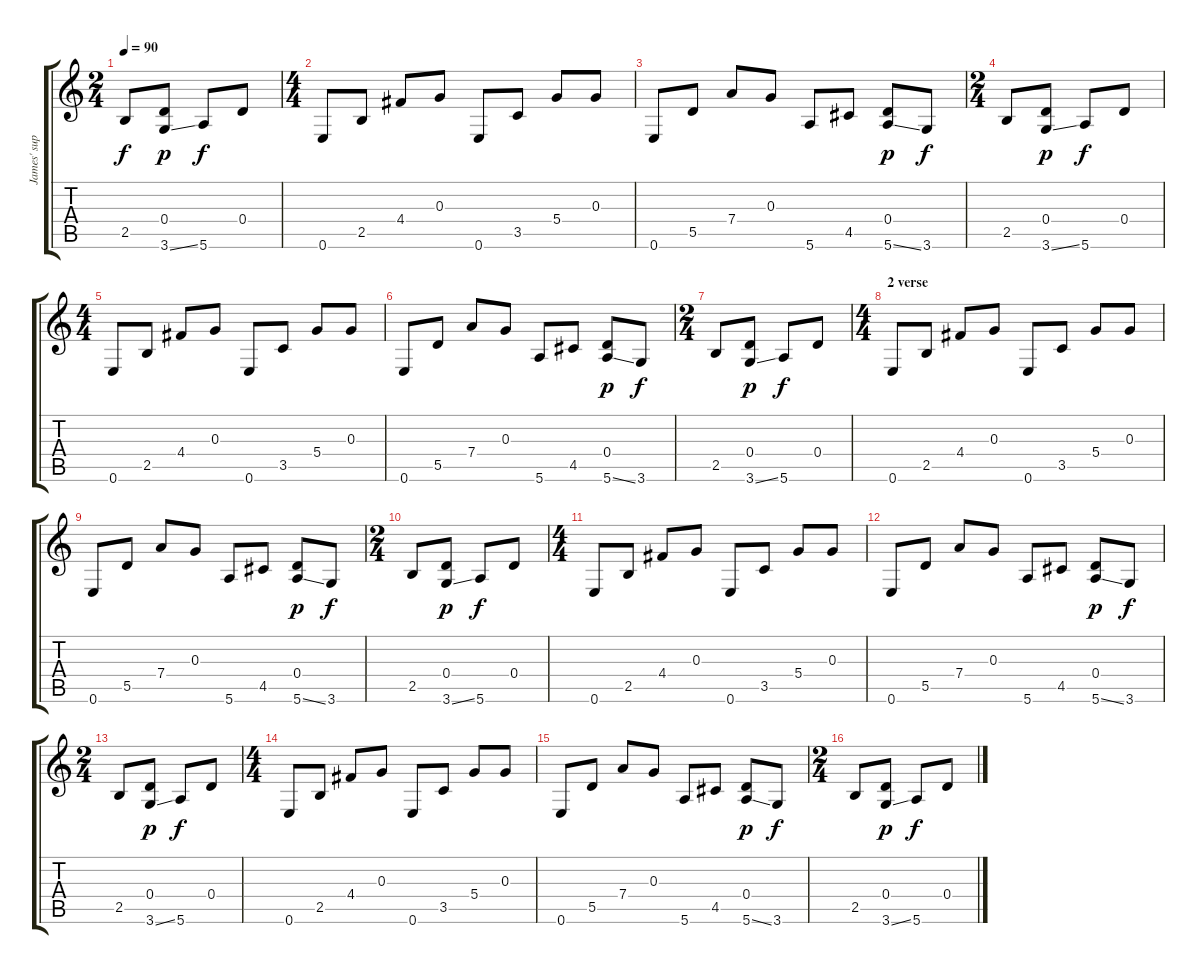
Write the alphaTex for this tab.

\track ("James' support" "James' sup") {instrument electricguitarclean}
\staff {score tabs}
\tuning (E4 B3 G3 D3 A2 E2) {hide}
\ts (2 4)
\tempo 90
\clef g2
\ks c
2.5.8{dy f} (0.4 3.6{ss}).8{dy p} 5.6.8{dy f} 0.4.8 |
\ts (4 4)
0.6.8 2.5.8 4.4.8 0.3.8 0.6.8 3.5.8 5.4.8 0.3.8 |
0.6.8 5.5.8 7.4.8 0.3.8 5.6.8 4.5.8 (0.4 5.6{ss}).8{dy p} 3.6.8{dy f} |
\ts (2 4)
2.5.8 (0.4 3.6{ss}).8{dy p} 5.6.8{dy f} 0.4.8 |
\ts (4 4)
0.6.8 2.5.8 4.4.8 0.3.8 0.6.8 3.5.8 5.4.8 0.3.8 |
0.6.8 5.5.8 7.4.8 0.3.8 5.6.8 4.5.8 (0.4 5.6{ss}).8{dy p} 3.6.8{dy f} |
\ts (2 4)
2.5.8 (0.4 3.6{ss}).8{dy p} 5.6.8{dy f} 0.4.8 |
\ts (4 4)
\section ("" "2 verse")
0.6.8 2.5.8 4.4.8 0.3.8 0.6.8 3.5.8 5.4.8 0.3.8 |
0.6.8 5.5.8 7.4.8 0.3.8 5.6.8 4.5.8 (0.4 5.6{ss}).8{dy p} 3.6.8{dy f} |
\ts (2 4)
2.5.8 (0.4 3.6{ss}).8{dy p} 5.6.8{dy f} 0.4.8 |
\ts (4 4)
0.6.8 2.5.8 4.4.8 0.3.8 0.6.8 3.5.8 5.4.8 0.3.8 |
0.6.8 5.5.8 7.4.8 0.3.8 5.6.8 4.5.8 (0.4 5.6{ss}).8{dy p} 3.6.8{dy f} |
\ts (2 4)
2.5.8 (0.4 3.6{ss}).8{dy p} 5.6.8{dy f} 0.4.8 |
\ts (4 4)
0.6.8 2.5.8 4.4.8 0.3.8 0.6.8 3.5.8 5.4.8 0.3.8 |
0.6.8 5.5.8 7.4.8 0.3.8 5.6.8 4.5.8 (0.4 5.6{ss}).8{dy p} 3.6.8{dy f} |
\ts (2 4)
2.5.8 (0.4 3.6{ss}).8{dy p} 5.6.8{dy f} 0.4.8
